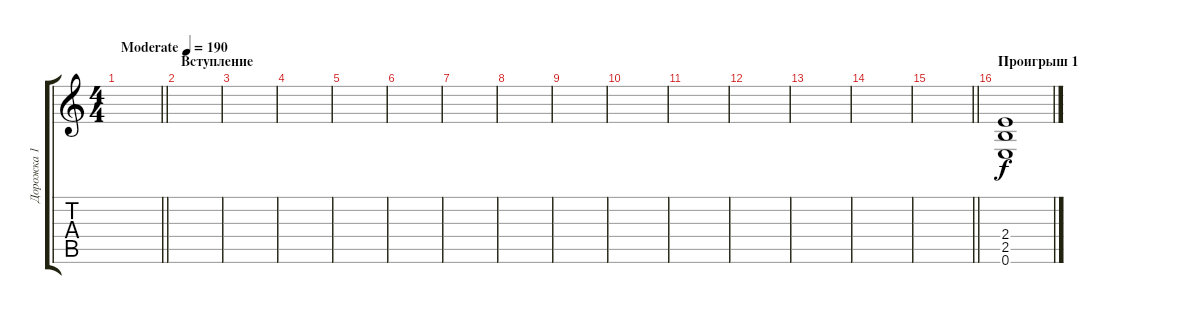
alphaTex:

\track ("Дорожка 1" "Дорожка 1") {instrument distortionguitar}
\staff {score tabs}
\tuning (E4 B3 G3 D3 A2 E2) {hide}
\ts (4 4)
\tempo (190 "Moderate")
\clef g2
\barLineRight lightlight
\ks c
|
\section ("" "Вступление")
|
|
|
|
|
|
|
|
|
|
|
|
|
\barLineRight lightlight
|
\section ("" "Проигрыш 1")
(2.4 2.5 0.6).1
